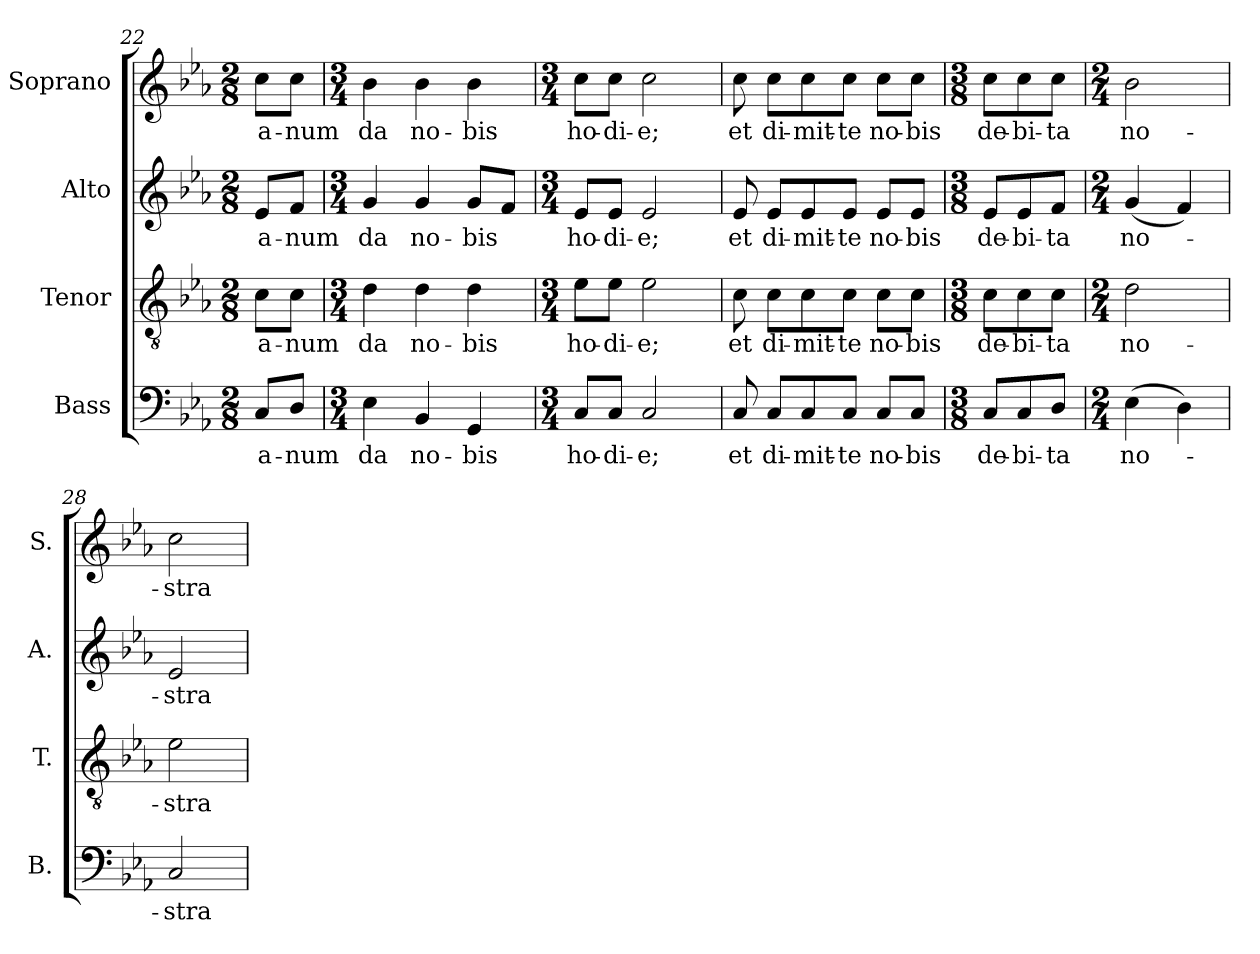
**kern	**text	**kern	**text	**kern	**text	**kern	**text
*part4	*part4	*part3	*part3	*part2	*part2	*part1	*part1
*staff4	*staff4	*staff3	*staff3	*staff2	*staff2	*staff1	*staff1
*I"Bass	*	*I"Tenor	*	*I"Alto	*	*I"Soprano	*
*I'B.	*	*I'T.	*	*I'A.	*	*I'S.	*
*clefF4	*	*clefGv2	*	*clefG2	*	*clefG2	*
*	*	*ITrd7c12	*	*	*	*	*
*k[b-e-a-]	*	*k[b-e-a-]	*	*k[b-e-a-]	*	*k[b-e-a-]	*
*c:	*	*c:	*	*c:	*	*c:	*
*M2/8	*	*M2/8	*	*M2/8	*	*M2/8	*
=22	=22	=22	=22	=22	=22	=22	=22
!	!LO:LY:b:color=#000000	!	!	!	!	!	!
!	!	!	!LO:LY:b:color=#000000	!	!	!	!
!	!	!	!	!	!LO:LY:b:color=#000000	!	!
!	!	!	!	!	!	!	!LO:LY:b:color=#000000
8Ci/L	-a-	8Ci\L	-a-	8e-i/L	-a-	8cci\L	-a-
!	!LO:LY:b:color=#000000	!	!	!	!	!	!
!	!	!	!LO:LY:b:color=#000000	!	!	!	!
!	!	!	!	!	!LO:LY:b:color=#000000	!	!
!	!	!	!	!	!	!	!LO:LY:b:color=#000000
8Di/J	-num	8Ci\J	-num	8fi/J	-num	8cci\J	-num
=23	=23	=23	=23	=23	=23	=23	=23
*M3/4	*	*M3/4	*	*M3/4	*	*M3/4	*
!	!LO:LY:b:color=#000000	!	!	!	!	!	!
!	!	!	!LO:LY:b:color=#000000	!	!	!	!
!	!	!	!	!	!LO:LY:b:color=#000000	!	!
!	!	!	!	!	!	!	!LO:LY:b:color=#000000
4E-i\	da	4Di\	da	4gi/	da	4b-i\	da
!	!LO:LY:b:color=#000000	!	!	!	!	!	!
!	!	!	!LO:LY:b:color=#000000	!	!	!	!
!	!	!	!	!	!LO:LY:b:color=#000000	!	!
!	!	!	!	!	!	!	!LO:LY:b:color=#000000
4BB-i/	no-	4Di\	no-	4gi/	no-	4b-i\	no-
!	!LO:LY:b:color=#000000	!	!	!	!	!	!
!	!	!	!LO:LY:b:color=#000000	!	!	!	!
!	!	!	!	!	!LO:LY:b:color=#000000	!	!
!	!	!	!	!	!	!	!LO:LY:b:color=#000000
4GGi/	-bis	4Di\	-bis	8gi/L	-bis	4b-i\	-bis
.	.	.	.	8fi/J	.	.	.
=24	=24	=24	=24	=24	=24	=24	=24
*M3/4	*	*M3/4	*	*M3/4	*	*M3/4	*
!	!LO:LY:b:color=#000000	!	!	!	!	!	!
!	!	!	!LO:LY:b:color=#000000	!	!	!	!
!	!	!	!	!	!LO:LY:b:color=#000000	!	!
!	!	!	!	!	!	!	!LO:LY:b:color=#000000
8Ci/L	ho-	8E-i\L	ho-	8e-i/L	ho-	8ccZi\L	ho-
!	!LO:LY:b:color=#000000	!	!	!	!	!	!
!	!	!	!LO:LY:b:color=#000000	!	!	!	!
!	!	!	!	!	!LO:LY:b:color=#000000	!	!
!	!	!	!	!	!	!	!LO:LY:b:color=#000000
8Ci/J	-di-	8E-i\J	-di-	8e-i/J	-di-	8cci\J	-di-
!	!LO:LY:b:color=#000000	!	!	!	!	!	!
!	!	!	!LO:LY:b:color=#000000	!	!	!	!
!	!	!	!	!	!LO:LY:b:color=#000000	!	!
!	!	!	!	!	!	!	!LO:LY:b:color=#000000
2Ci/	-e;	2E-i\	-e;	2e-i/	-e;	2cci\	-e;
=25	=25	=25	=25	=25	=25	=25	=25
!	!LO:LY:b:color=#000000	!	!	!	!	!	!
!	!	!	!LO:LY:b:color=#000000	!	!	!	!
!	!	!	!	!	!LO:LY:b:color=#000000	!	!
!	!	!	!	!	!	!	!LO:LY:b:color=#000000
8Ci/	et	8Ci\	et	8e-i/	et	8cci\	et
!	!LO:LY:b:color=#000000	!	!	!	!	!	!
!	!	!	!LO:LY:b:color=#000000	!	!	!	!
!	!	!	!	!	!LO:LY:b:color=#000000	!	!
!	!	!	!	!	!	!	!LO:LY:b:color=#000000
8Ci/L	di-	8Ci\L	di-	8e-i/L	di-	8cci\L	di-
!	!LO:LY:b:color=#000000	!	!	!	!	!	!
!	!	!	!LO:LY:b:color=#000000	!	!	!	!
!	!	!	!	!	!LO:LY:b:color=#000000	!	!
!	!	!	!	!	!	!	!LO:LY:b:color=#000000
8Ci/	-mit-	8Ci\	-mit-	8e-i/	-mit-	8cci\	-mit-
!	!LO:LY:b:color=#000000	!	!	!	!	!	!
!	!	!	!LO:LY:b:color=#000000	!	!	!	!
!	!	!	!	!	!LO:LY:b:color=#000000	!	!
!	!	!	!	!	!	!	!LO:LY:b:color=#000000
8Ci/J	-te	8Ci\J	-te	8e-i/J	-te	8cci\J	-te
!	!LO:LY:b:color=#000000	!	!	!	!	!	!
!	!	!	!LO:LY:b:color=#000000	!	!	!	!
!	!	!	!	!	!LO:LY:b:color=#000000	!	!
!	!	!	!	!	!	!	!LO:LY:b:color=#000000
8Ci/L	no-	8Ci\L	no-	8e-i/L	no-	8cci\L	no-
!	!LO:LY:b:color=#000000	!	!	!	!	!	!
!	!	!	!LO:LY:b:color=#000000	!	!	!	!
!	!	!	!	!	!LO:LY:b:color=#000000	!	!
!	!	!	!	!	!	!	!LO:LY:b:color=#000000
8Ci/J	-bis	8Ci\J	-bis	8e-i/J	-bis	8cci\J	-bis
=26	=26	=26	=26	=26	=26	=26	=26
*M3/8	*	*M3/8	*	*M3/8	*	*M3/8	*
!	!LO:LY:b:color=#000000	!	!	!	!	!	!
!	!	!	!LO:LY:b:color=#000000	!	!	!	!
!	!	!	!	!	!LO:LY:b:color=#000000	!	!
!	!	!	!	!	!	!	!LO:LY:b:color=#000000
8Ci/L	de-	8Ci\L	de-	8e-i/L	de-	8cci\L	de-
!	!LO:LY:b:color=#000000	!	!	!	!	!	!
!	!	!	!LO:LY:b:color=#000000	!	!	!	!
!	!	!	!	!	!LO:LY:b:color=#000000	!	!
!	!	!	!	!	!	!	!LO:LY:b:color=#000000
8Ci/	-bi-	8Ci\	-bi-	8e-i/	-bi-	8cci\	-bi-
!	!LO:LY:b:color=#000000	!	!	!	!	!	!
!	!	!	!LO:LY:b:color=#000000	!	!	!	!
!	!	!	!	!	!LO:LY:b:color=#000000	!	!
!	!	!	!	!	!	!	!LO:LY:b:color=#000000
8Di/J	-ta	8Ci\J	-ta	8fi/J	-ta	8cci\J	-ta
=27	=27	=27	=27	=27	=27	=27	=27
*M2/4	*	*M2/4	*	*M2/4	*	*M2/4	*
!	!LO:LY:b:color=#000000	!	!	!	!	!	!
!	!	!	!LO:LY:b:color=#000000	!	!	!	!
!	!	!	!	!	!LO:LY:b:color=#000000	!	!
!	!	!	!	!	!	!	!LO:LY:b:color=#000000
(4E-i\	no-	2Di\	no-	(4gi/	no-	2b-i\	no-
4Di\)	.	.	.	4fi/)	.	.	.
=28	=28	=28	=28	=28	=28	=28	=28
!	!LO:LY:b:color=#000000	!	!	!	!	!	!
!	!	!	!LO:LY:b:color=#000000	!	!	!	!
!	!	!	!	!	!LO:LY:b:color=#000000	!	!
!	!	!	!	!	!	!	!LO:LY:b:color=#000000
2Ci/	-stra	2E-i\	-stra	2e-i/	-stra	2ccZi\	-stra
=	=	=	=	=	=	=	=
*-	*-	*-	*-	*-	*-	*-	*-
